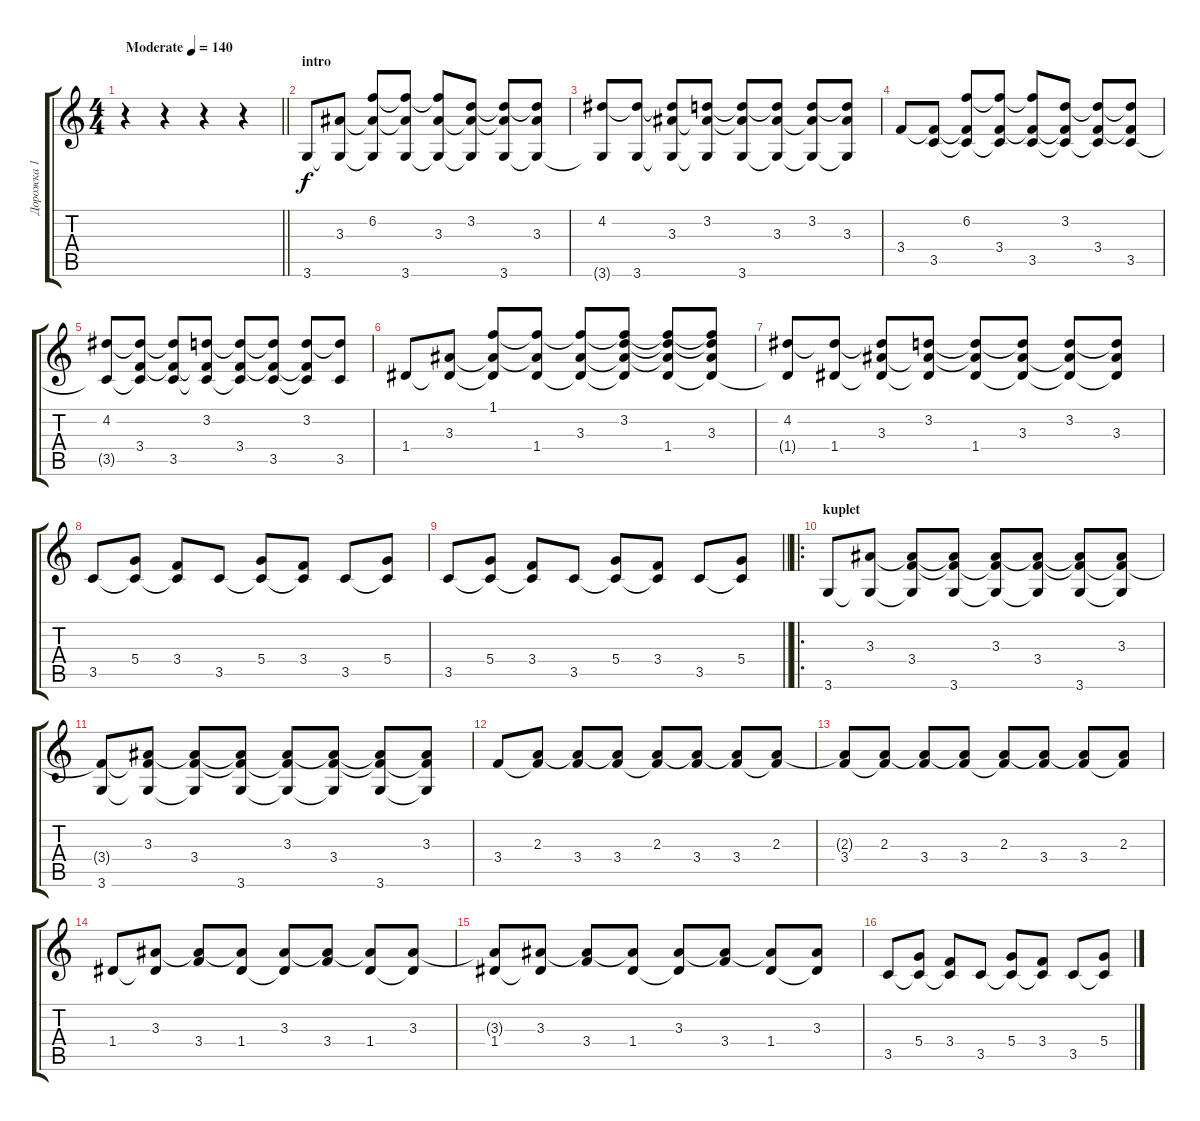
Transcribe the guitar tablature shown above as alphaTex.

\track ("Дорожка 1" "Дорожка 1") {instrument acousticguitarsteel}
\staff {score tabs}
\tuning (E4 B3 G3 D3 A2 E2) {hide}
\ts (4 4)
\tempo (140 "Moderate")
\clef g2
\barLineRight lightlight
\ks c
r.4{dy f instrument acousticguitarsteel} r.4 r.4 r.4 |
\section ("" "intro")
3.6.8 (3.3 3.6{t}).8 (6.2 3.3{t} 3.6{t}).8 (6.2{t} 3.3{t} 3.6).8 (6.2{t} 3.3 3.6{t}).8 (3.2 3.3{t} 3.6{t}).8 (3.2{t} 3.3{t} 3.6).8 (3.2{t} 3.3 3.6{t}).8 |
(4.2 3.6{t}).8 (4.2{t} 3.6).8 (4.2{t} 3.3 3.6{t}).8 (3.2 3.3{t} 3.6{t}).8 (3.2{t} 3.3{t} 3.6).8 (3.2{t} 3.3 3.6{t}).8 (3.2 3.3{t} 3.6{t}).8 (3.2{t} 3.3 3.6{t}).8 |
3.4.8 (3.4{t} 3.5).8 (6.2 3.4{t} 3.5{t}).8 (6.2{t} 3.4 3.5{t}).8 (6.2{t} 3.4{t} 3.5).8 (3.2 3.4{t} 3.5{t}).8 (3.2{t} 3.4 3.5{t}).8 (3.2{t} 3.4{t} 3.5).8 |
(4.2 3.5{t}).8 (4.2{t} 3.4 3.5{t}).8 (4.2{t} 3.4{t} 3.5).8 (3.2 3.4{t} 3.5{t}).8 (3.2{t} 3.4 3.5{t}).8 (3.2{t} 3.4{t} 3.5).8 (3.2 3.4{t} 3.5{t}).8 (3.2{t} 3.5).8 |
1.4.8 (3.3 1.4{t}).8 (1.1 3.3{t} 1.4{t}).8 (1.1{t} 3.3{t} 1.4).8 (1.1{t} 3.3 1.4{t}).8 (1.1{t} 3.2 3.3{t} 1.4{t}).8 (1.1{t} 3.2{t} 3.3{t} 1.4).8 (1.1{t} 3.2{t} 3.3 1.4{t}).8 |
(4.2 1.4{t}).8 (4.2{t} 1.4).8 (4.2{t} 3.3 1.4{t}).8 (3.2 3.3{t} 1.4{t}).8 (3.2{t} 3.3{t} 1.4).8 (3.2{t} 3.3 1.4{t}).8 (3.2 3.3{t} 1.4{t}).8 (3.2{t} 3.3 1.4{t}).8 |
3.5.8 (5.4 3.5{t}).8 (3.4 3.5{t}).8 3.5.8 (5.4 3.5{t}).8 (3.4 3.5{t}).8 3.5.8 (5.4 3.5{t}).8 |
\barLineRight lightlight
3.5.8 (5.4 3.5{t}).8 (3.4 3.5{t}).8 3.5.8 (5.4 3.5{t}).8 (3.4 3.5{t}).8 3.5.8 (5.4 3.5{t}).8 |
\ro
\section ("" "kuplet")
3.6.8 (3.3 3.6{t}).8 (3.3{t} 3.4 3.6{t}).8 (3.3{t} 3.4{t} 3.6).8 (3.3 3.4{t} 3.6{t}).8 (3.3{t} 3.4 3.6{t}).8 (3.3{t} 3.4{t} 3.6).8 (3.3 3.4{t} 3.6{t}).8 |
(3.4{t} 3.6).8 (3.3 3.4{t} 3.6{t}).8 (3.3{t} 3.4 3.6{t}).8 (3.3{t} 3.4{t} 3.6).8 (3.3 3.4{t} 3.6{t}).8 (3.3{t} 3.4 3.6{t}).8 (3.3{t} 3.4{t} 3.6).8 (3.3 3.4{t} 3.6{t}).8 |
3.4.8 (2.3 3.4{t}).8 (2.3{t} 3.4).8 (2.3{t} 3.4).8 (2.3 3.4{t}).8 (2.3{t} 3.4).8 (2.3{t} 3.4).8 (2.3 3.4{t}).8 |
(2.3{t} 3.4).8 (2.3 3.4{t}).8 (2.3{t} 3.4).8 (2.3{t} 3.4).8 (2.3 3.4{t}).8 (2.3{t} 3.4).8 (2.3{t} 3.4).8 (2.3 3.4{t}).8 |
1.4.8 (3.3 1.4{t}).8 (3.3{t} 3.4).8 (3.3{t} 1.4).8 (3.3 1.4{t}).8 (3.3{t} 3.4).8 (3.3{t} 1.4).8 (3.3 1.4{t}).8 |
(3.3{t} 1.4).8 (3.3 1.4{t}).8 (3.3{t} 3.4).8 (3.3{t} 1.4).8 (3.3 1.4{t}).8 (3.3{t} 3.4).8 (3.3{t} 1.4).8 (3.3 1.4{t}).8 |
3.5.8 (5.4 3.5{t}).8 (3.4 3.5{t}).8 3.5.8 (5.4 3.5{t}).8 (3.4 3.5{t}).8 3.5.8 (5.4 3.5{t}).8
